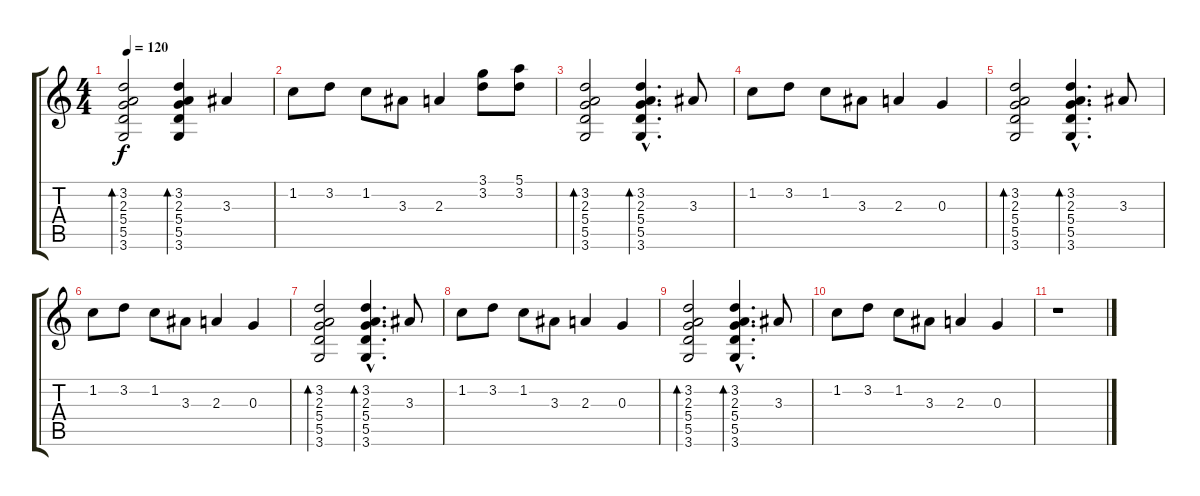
\track "" {instrument acousticguitarsteel}
\staff {score tabs}
\tuning (E4 B3 G3 D3 A2 E2) {hide}
\ts (4 4)
\tempo 120
\clef g2
\ks c
(3.2 2.3 5.4 5.5 3.6).2{bd 120 dy f} (3.2 2.3 5.4 5.5 3.6).4{bd 120} 3.3.4 |
1.2.8 3.2.8 1.2.8 3.3.8 2.3.4 (3.1 3.2).8 (5.1 3.2).8 |
(3.2 2.3 5.4 5.5 3.6).2{bd 120} (3.2{hac} 2.3{hac} 5.4{hac} 5.5{hac} 3.6{hac}).4{d bd 120} 3.3.8 |
1.2.8 3.2.8 1.2.8 3.3.8 2.3.4 0.3.4 |
(3.2 2.3 5.4 5.5 3.6).2{bd 120} (3.2{hac} 2.3{hac} 5.4{hac} 5.5{hac} 3.6{hac}).4{d bd 120} 3.3.8 |
1.2.8 3.2.8 1.2.8 3.3.8 2.3.4 0.3.4 |
(3.2 2.3 5.4 5.5 3.6).2{bd 120} (3.2{hac} 2.3{hac} 5.4{hac} 5.5{hac} 3.6{hac}).4{d bd 120} 3.3.8 |
1.2.8 3.2.8 1.2.8 3.3.8 2.3.4 0.3.4 |
(3.2 2.3 5.4 5.5 3.6).2{bd 120} (3.2{hac} 2.3{hac} 5.4{hac} 5.5{hac} 3.6{hac}).4{d bd 120} 3.3.8 |
1.2.8 3.2.8 1.2.8 3.3.8 2.3.4 0.3.4 |
r.1
